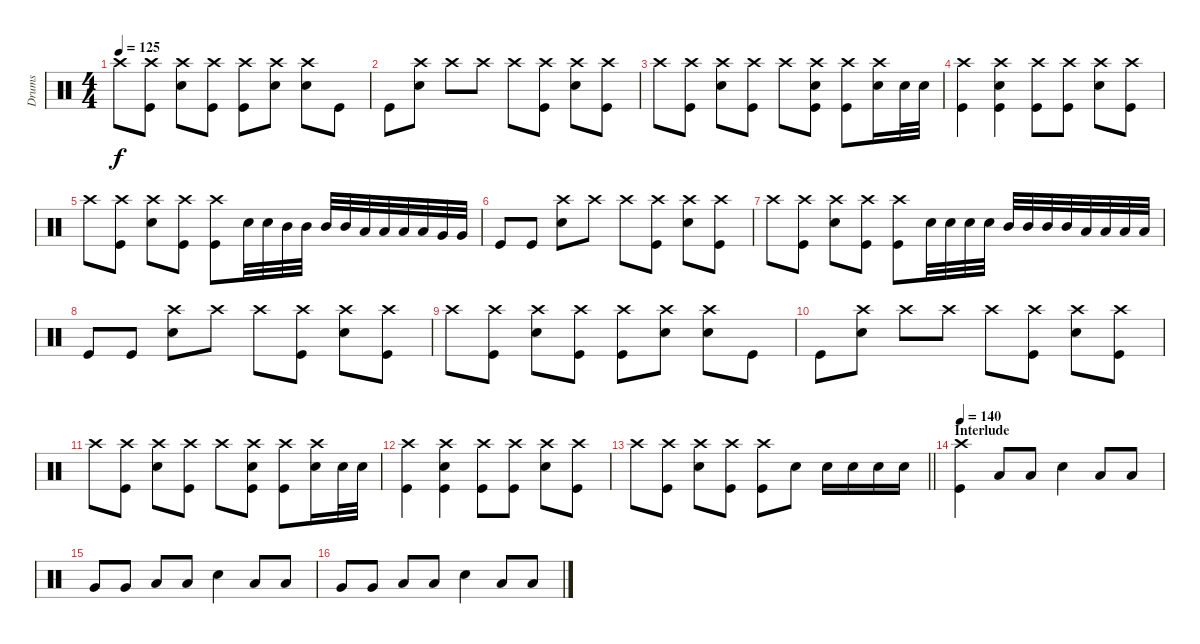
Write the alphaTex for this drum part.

\track ("Drums" "Drums") {instrument percussion}
\staff {score}
\articulation defaults
\ts (4 4)
\tempo 125
\clef neutral
\ks c "Crash high (hit)".8{dy f}
("Crash high (hit)" "Kick (hit)").8 ("Crash high (hit)" "Snare (hit) 2").8 ("Crash high (hit)" "Kick (hit)").8 ("Crash high (hit)" "Kick (hit)").8 ("Crash high (hit)" "Snare (hit) 2").8 ("Crash high (hit)" "Snare (hit) 2").8 "Kick (hit)".8 |
"Kick (hit)".8 ("Crash high (hit)" "Snare (hit) 2").8 "Crash high (hit)".8 "Crash high (hit)".8 "Crash high (hit)".8 ("Crash high (hit)" "Kick (hit)").8 ("Crash high (hit)" "Snare (hit) 2").8 ("Crash high (hit)" "Kick (hit)").8 |
"Crash high (hit)".8 ("Crash high (hit)" "Kick (hit)").8 ("Crash high (hit)" "Snare (hit) 2").8 ("Crash high (hit)" "Kick (hit)").8 "Crash high (hit)".8 ("Crash high (hit)" "Snare (hit) 2" "Kick (hit)").8 ("Crash high (hit)" "Kick (hit)").8 ("Crash high (hit)" "Snare (hit) 2").16 "Snare (hit) 2".32 "Snare (hit) 2".32 |
("Crash high (hit)" "Kick (hit)").4 ("Crash high (hit)" "Snare (hit) 2" "Kick (hit)").4 ("Crash high (hit)" "Kick (hit)").8 ("Crash high (hit)" "Kick (hit)").8 ("Crash high (hit)" "Snare (hit) 2").8 ("Crash high (hit)" "Kick (hit)").8 |
"Crash high (hit)".8 ("Crash high (hit)" "Kick (hit)").8 ("Crash high (hit)" "Snare (hit) 2").8 ("Crash high (hit)" "Kick (hit)").8 ("Crash high (hit)" "Kick (hit)").8 "Snare (hit) 2".32 "Snare (hit) 2".32 "Mid Tom (hit)".32 "Mid Tom (hit)".32 "Mid Tom (hit)".32 "Mid Tom (hit)".32 "Low Tom (hit)".32 "Low Tom (hit)".32 "Low Tom (hit)".32 "Low Tom (hit)".32 "Very Low Tom (hit)".32 "Very Low Tom (hit)".32 |
"Kick (hit)".8 "Kick (hit)".8 ("Crash high (hit)" "Snare (hit) 2").8 "Crash high (hit)".8 "Crash high (hit)".8 ("Crash high (hit)" "Kick (hit)").8 ("Crash high (hit)" "Snare (hit) 2").8 ("Crash high (hit)" "Kick (hit)").8 |
"Crash high (hit)".8 ("Crash high (hit)" "Kick (hit)").8 ("Crash high (hit)" "Snare (hit) 2").8 ("Crash high (hit)" "Kick (hit)").8 ("Crash high (hit)" "Kick (hit)").8 "Snare (hit) 2".32 "Snare (hit) 2".32 "Snare (hit) 2".32 "Snare (hit) 2".32 "Mid Tom (hit)".32 "Mid Tom (hit)".32 "Mid Tom (hit)".32 "Mid Tom (hit)".32 "Low Tom (hit)".32 "Low Tom (hit)".32 "Low Tom (hit)".32 "Low Tom (hit)".32 |
"Kick (hit)".8 "Kick (hit)".8 ("Crash high (hit)" "Snare (hit) 2").8 "Crash high (hit)".8 "Crash high (hit)".8 ("Crash high (hit)" "Kick (hit)").8 ("Crash high (hit)" "Snare (hit) 2").8 ("Crash high (hit)" "Kick (hit)").8 |
"Crash high (hit)".8 ("Crash high (hit)" "Kick (hit)").8 ("Crash high (hit)" "Snare (hit) 2").8 ("Crash high (hit)" "Kick (hit)").8 ("Crash high (hit)" "Kick (hit)").8 ("Crash high (hit)" "Snare (hit) 2").8 ("Crash high (hit)" "Snare (hit) 2").8 "Kick (hit)".8 |
"Kick (hit)".8 ("Crash high (hit)" "Snare (hit) 2").8 "Crash high (hit)".8 "Crash high (hit)".8 "Crash high (hit)".8 ("Crash high (hit)" "Kick (hit)").8 ("Crash high (hit)" "Snare (hit) 2").8 ("Crash high (hit)" "Kick (hit)").8 |
"Crash high (hit)".8 ("Crash high (hit)" "Kick (hit)").8 ("Crash high (hit)" "Snare (hit) 2").8 ("Crash high (hit)" "Kick (hit)").8 "Crash high (hit)".8 ("Crash high (hit)" "Snare (hit) 2" "Kick (hit)").8 ("Crash high (hit)" "Kick (hit)").8 ("Crash high (hit)" "Snare (hit) 2").16 "Snare (hit) 2".32 "Snare (hit) 2".32 |
("Crash high (hit)" "Kick (hit)").4 ("Crash high (hit)" "Snare (hit) 2" "Kick (hit)").4 ("Crash high (hit)" "Kick (hit)").8 ("Crash high (hit)" "Kick (hit)").8 ("Crash high (hit)" "Snare (hit) 2").8 ("Crash high (hit)" "Kick (hit)").8 |
\barLineRight lightlight "Crash high (hit)".8
("Crash high (hit)" "Kick (hit)").8 ("Crash high (hit)" "Snare (hit) 2").8 ("Crash high (hit)" "Kick (hit)").8 ("Crash high (hit)" "Kick (hit)").8 "Snare (hit) 2".8 "Snare (hit) 2".16 "Snare (hit) 2".16 "Snare (hit) 2".16 "Snare (hit) 2".16 |
\section ("" "Interlude")
\tempo 140
("Crash high (hit)" "Kick (hit)").4 "Low Floor Tom (hit)".8 "Low Floor Tom (hit)".8 "Snare (hit) 2".4 "Low Floor Tom (hit)".8 "Low Floor Tom (hit)".8 |
"Very Low Tom (hit)".8 "Very Low Tom (hit)".8 "Low Tom (hit)".8 "Low Tom (hit)".8 "Snare (hit) 2".4 "Low Floor Tom (hit)".8 "Low Floor Tom (hit)".8 |
"Very Low Tom (hit)".8 "Very Low Tom (hit)".8 "Low Tom (hit)".8 "Low Tom (hit)".8 "Snare (hit) 2".4 "Low Floor Tom (hit)".8 "Low Floor Tom (hit)".8
